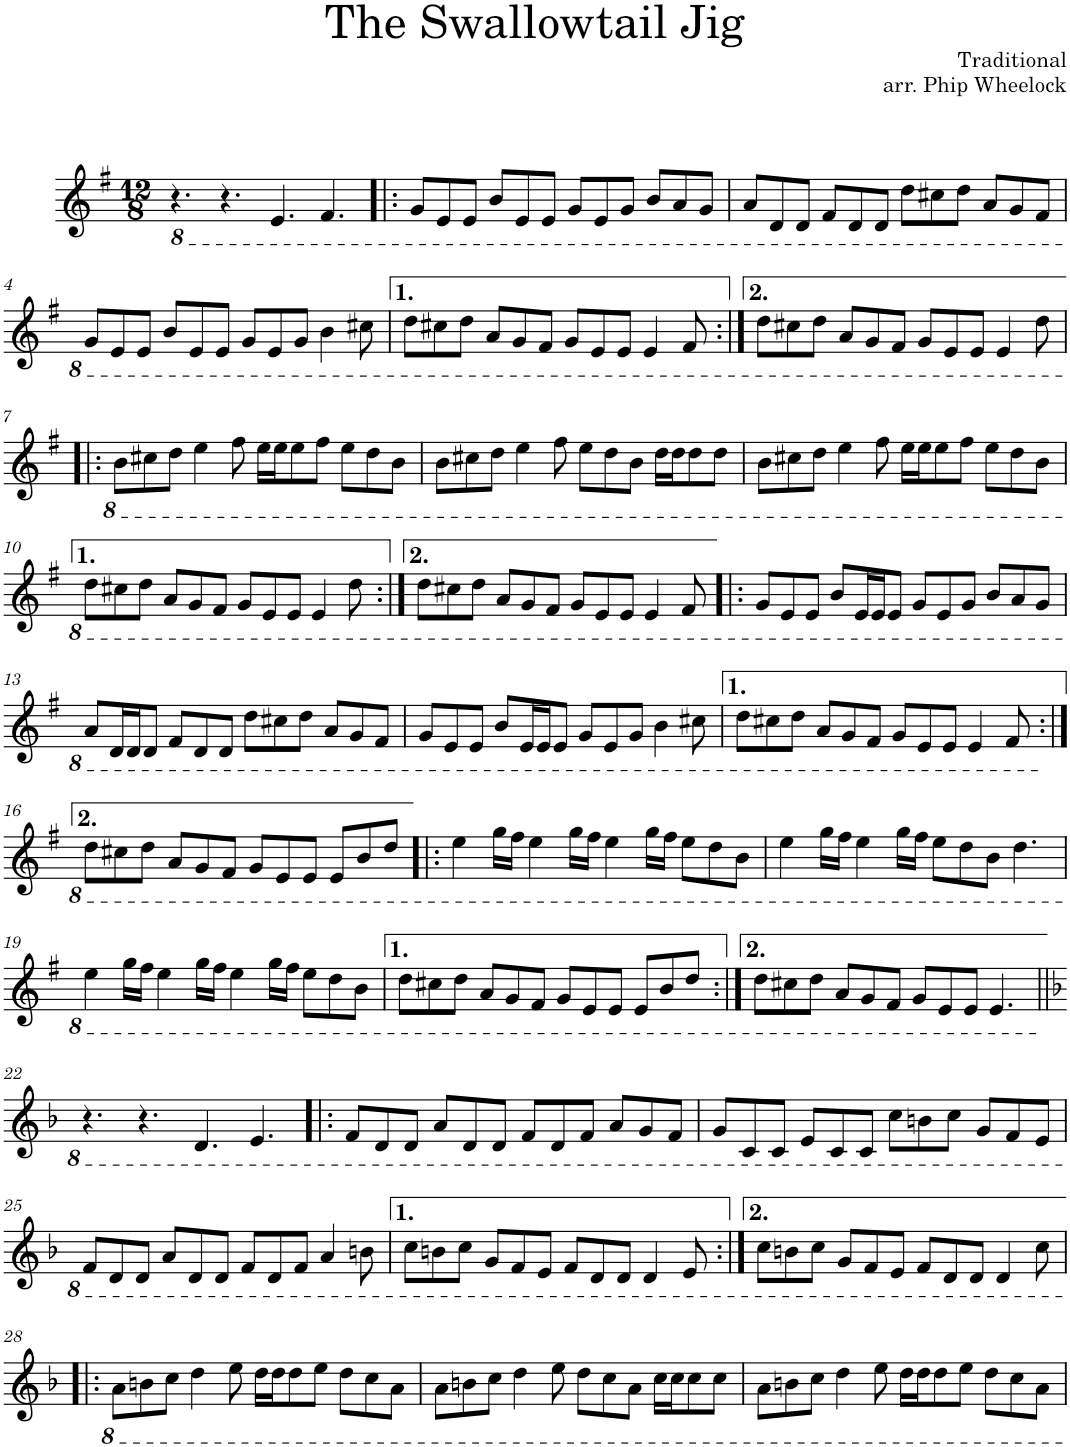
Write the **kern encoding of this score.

**kern
*part1
*staff1
*I"Piano
*I'Pno.
*clefG2
*k[f#]
*M12/8
=1
4.r
4.r
4.E/
4.F#/
=2!|:
8G/L
8E/
8E/J
8B/L
8E/
8E/J
8G/L
8E/
8G/J
8B/L
8A/
8G/J
=3
8A/L
8D/
8D/J
8F#/L
8D/
8D/J
8d\L
8c#X\
8d\J
8A/L
8G/
8F#/J
!!LO:LB:g=z
=4
8G/L
8E/
8E/J
8B/L
8E/
8E/J
8G/L
8E/
8G/J
4B\
8c#X\
=5
8d\L
8c#X\
8d\J
8A/L
8G/
8F#/J
8G/L
8E/
8E/J
4E/
8F#/
=6:|!
8d\L
8c#X\
8d\J
8A/L
8G/
8F#/J
8G/L
8E/
8E/J
4E/
8d\
!!LO:LB:g=z
=7!|:
8B\L
8c#X\
8d\J
4e\
8f#\
16e\LL
16e\J
8e\
8f#\J
8e\L
8d\
8B\J
=8
8B\L
8c#X\
8d\J
4e\
8f#\
8e\L
8d\
8B\J
16d\LL
16d\J
8d\
8d\J
=9
8B\L
8c#X\
8d\J
4e\
8f#\
16e\LL
16e\J
8e\
8f#\J
8e\L
8d\
8B\J
!!LO:LB:g=z
=10
8d\L
8c#X\
8d\J
8A/L
8G/
8F#/J
8G/L
8E/
8E/J
4E/
8d\
=11:|!
8d\L
8c#X\
8d\J
8A/L
8G/
8F#/J
8G/L
8E/
8E/J
4E/
8F#/
=12!|:
8G/L
8E/
8E/J
8B/L
16E/L
16E/J
8E/J
8G/L
8E/
8G/J
8B/L
8A/
8G/J
!!LO:LB:g=z
=13
8A/L
16D/L
16D/J
8D/J
8F#/L
8D/
8D/J
8d\L
8c#X\
8d\J
8A/L
8G/
8F#/J
=14
8G/L
8E/
8E/J
8B/L
16E/L
16E/J
8E/J
8G/L
8E/
8G/J
4B\
8c#X\
=15
8d\L
8c#X\
8d\J
8A/L
8G/
8F#/J
8G/L
8E/
8E/J
4E/
8F#/
!!LO:LB:g=z
=16:|!
8d\L
8c#X\
8d\J
8A/L
8G/
8F#/J
8G/L
8E/
8E/J
8E/L
8B/
8d/J
=17!|:
4e\
16g\LL
16f#\JJ
4e\
16g\LL
16f#\JJ
4e\
16g\LL
16f#\JJ
8e\L
8d\
8B\J
=18
4e\
16g\LL
16f#\JJ
4e\
16g\LL
16f#\JJ
8e\L
8d\
8B\J
4.d\
!!LO:LB:g=z
=19
4e\
16g\LL
16f#\JJ
4e\
16g\LL
16f#\JJ
4e\
16g\LL
16f#\JJ
8e\L
8d\
8B\J
=20
8d\L
8c#X\
8d\J
8A/L
8G/
8F#/J
8G/L
8E/
8E/J
8E/L
8B/
8d/J
=21:|!
8d\L
8c#X\
8d\J
8A/L
8G/
8F#/J
8G/L
8E/
8E/J
4.E/
!!LO:LB:g=z
=22||
*k[b-]
4.r
4.r
4.D/
4.E/
=23!|:
8F/L
8D/
8D/J
8A/L
8D/
8D/J
8F/L
8D/
8F/J
8A/L
8G/
8F/J
=24
8G/L
8C/
8C/J
8E/L
8C/
8C/J
8c\L
8Bn\
8c\J
8G/L
8F/
8E/J
!!LO:LB:g=z
=25
8F/L
8D/
8D/J
8A/L
8D/
8D/J
8F/L
8D/
8F/J
4A/
8Bn\
=26
8c\L
8Bn\
8c\J
8G/L
8F/
8E/J
8F/L
8D/
8D/J
4D/
8E/
=27:|!
8c\L
8Bn\
8c\J
8G/L
8F/
8E/J
8F/L
8D/
8D/J
4D/
8c\
!!LO:LB:g=z
=28!|:
8A\L
8Bn\
8c\J
4d\
8e\
16d\LL
16d\J
8d\
8e\J
8d\L
8c\
8A\J
=29
8A\L
8Bn\
8c\J
4d\
8e\
8d\L
8c\
8A\J
16c\LL
16c\J
8c\
8c\J
=30
8A\L
8Bn\
8c\J
4d\
8e\
16d\LL
16d\J
8d\
8e\J
8d\L
8c\
8A\J
=
*-
